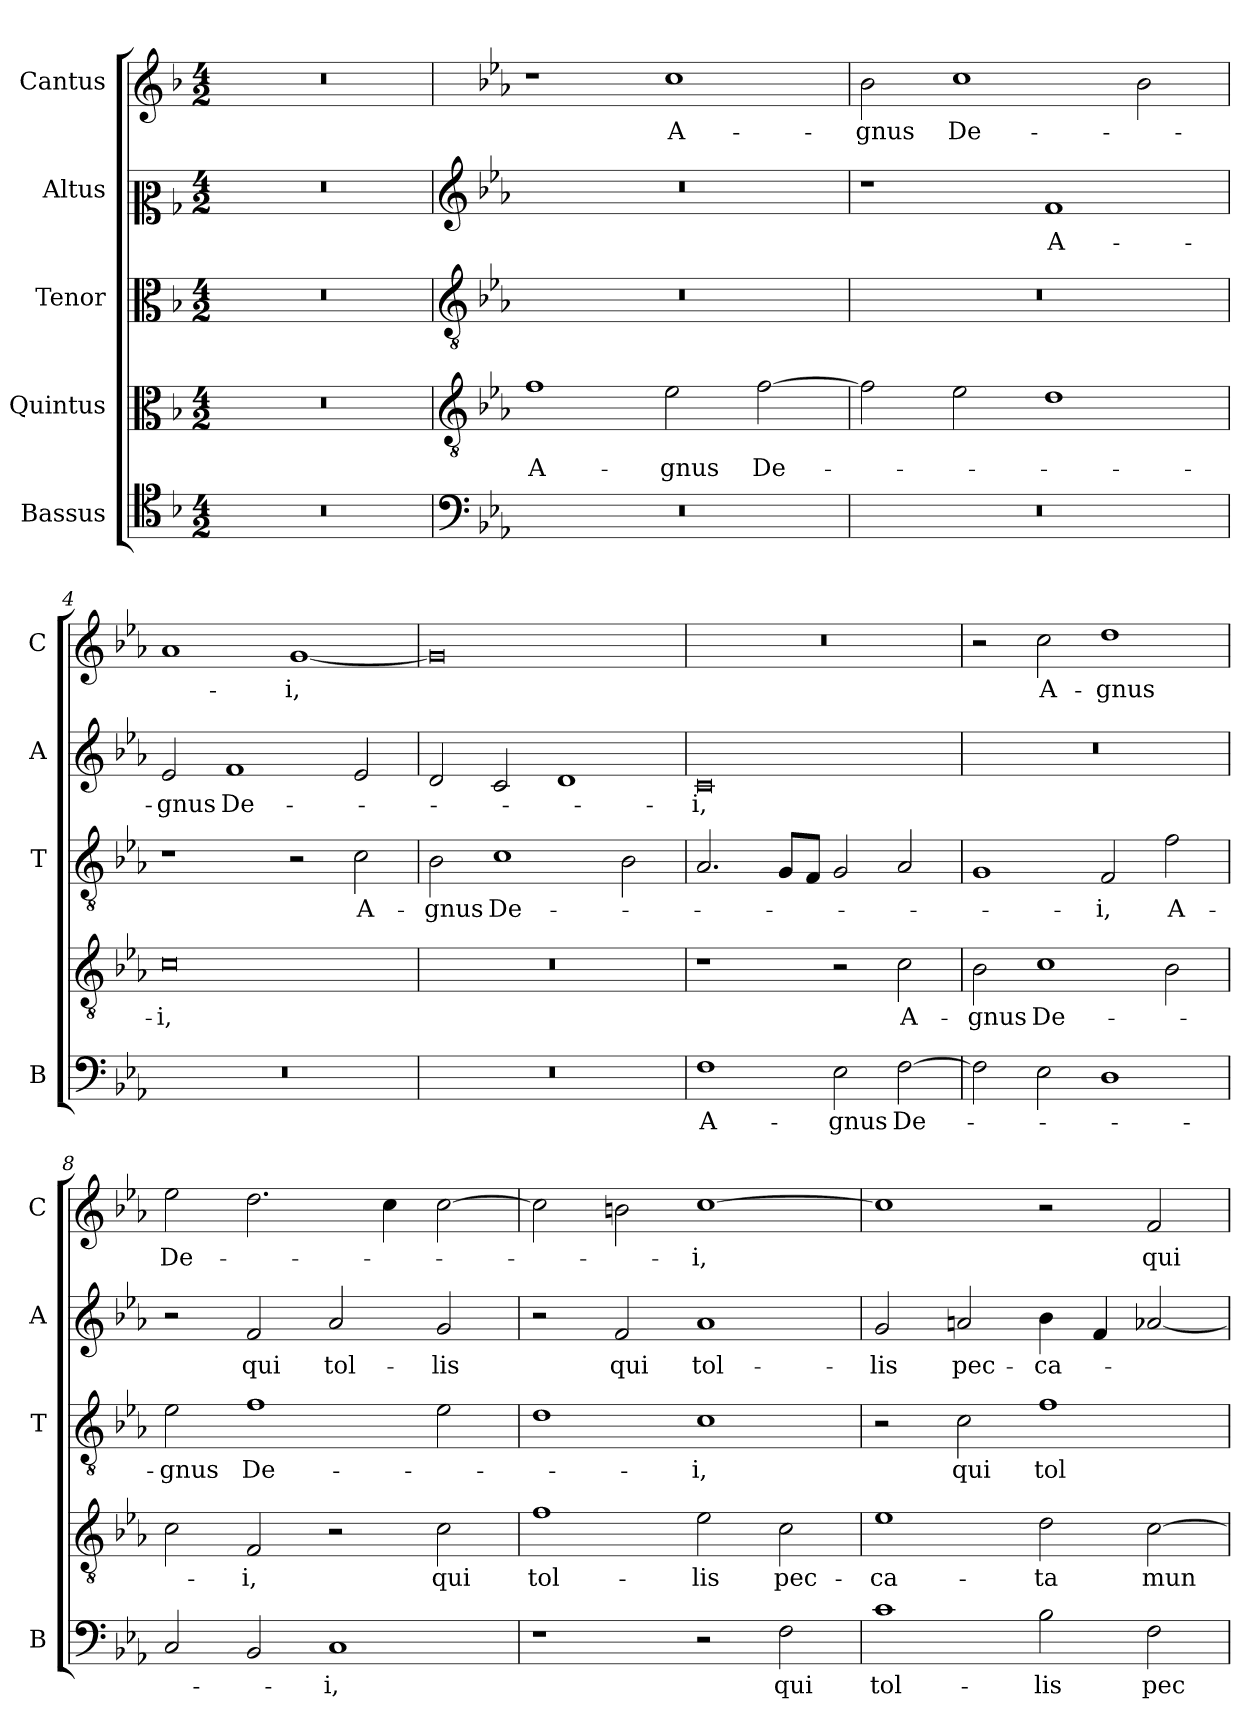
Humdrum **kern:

**kern	**text	**kern	**text	**kern	**text	**kern	**text	**kern	**text
*part5	*part5	*part4	*part4	*part3	*part3	*part2	*part2	*part1	*part1
*staff5	*staff5	*staff4	*staff4	*staff3	*staff3	*staff2	*staff2	*staff1	*staff1
*I"Bassus	*	*I"Quintus	*	*I"Tenor	*	*I"Altus	*	*I"Cantus	*
*I'B	*	*	*	*I'T	*	*I'A	*	*I'C	*
*clefC4	*	*clefC3	*	*clefC3	*	*clefC2	*	*clefG2	*
*k[b-]	*	*k[b-]	*	*k[b-]	*	*k[b-]	*	*k[b-]	*
*F:	*	*F:	*	*F:	*	*F:	*	*F:	*
*M4/2	*	*M4/2	*	*M4/2	*	*M4/2	*	*M4/2	*
=1	=1	=1	=1	=1	=1	=1	=1	=1	=1
0r	.	0r	.	0r	.	0r	.	0r	.
=2	=2	=2	=2	=2	=2	=2	=2	=2	=2
*clefF4	*	*clefGv2	*	*clefGv2	*	*clefG2	*	*	*
*k[b-e-a-]	*	*k[b-e-a-]	*	*k[b-e-a-]	*	*k[b-e-a-]	*	*k[b-e-a-]	*
*E-:	*	*E-:	*	*E-:	*	*E-:	*	*E-:	*
!	!	!	!LO:LY:b	!	!	!	!	!	!
0r	.	1f	A-	0r	.	0r	.	1r	.
!	!	!	!LO:LY:b	!	!	!	!	!	!LO:LY:b
.	.	2e-\	-gnus	.	.	.	.	1cc	A-
!	!	!	!LO:LY:b	!	!	!	!	!	!
.	.	[2f\	De-	.	.	.	.	.	.
=3	=3	=3	=3	=3	=3	=3	=3	=3	=3
!	!	!	!	!	!	!	!	!	!LO:LY:b
0r	.	2f\]	.	0r	.	1r	.	2b-\	-gnus
!	!	!	!	!	!	!	!	!	!LO:LY:b
.	.	2e-\	.	.	.	.	.	1cc	De-
!	!	!	!	!	!	!	!LO:LY:b	!	!
.	.	1d	.	.	.	1f	A-	.	.
.	.	.	.	.	.	.	.	2b-\	.
=4	=4	=4	=4	=4	=4	=4	=4	=4	=4
!	!	!	!LO:LY:b	!	!	!	!LO:LY:b	!	!
0r	.	0c	-i,	1r	.	2e-/	-gnus	1a-	.
!	!	!	!	!	!	!	!LO:LY:b	!	!
.	.	.	.	.	.	1f	De-	.	.
!	!	!	!	!	!	!	!	!	!LO:LY:b
.	.	.	.	2r	.	.	.	[1g	-i,
!	!	!	!	!	!LO:LY:b	!	!	!	!
.	.	.	.	2c\	A-	2e-/	.	.	.
=5	=5	=5	=5	=5	=5	=5	=5	=5	=5
!	!	!	!	!	!LO:LY:b	!	!	!	!
0r	.	0r	.	2B-\	-gnus	2d/	.	0g]	.
!	!	!	!	!	!LO:LY:b	!	!	!	!
.	.	.	.	1c	De-	2c/	.	.	.
.	.	.	.	.	.	1d	.	.	.
.	.	.	.	2B-\	.	.	.	.	.
!!LO:LB:g=z
=6	=6	=6	=6	=6	=6	=6	=6	=6	=6
!	!LO:LY:b	!	!	!	!	!	!LO:LY:b	!	!
1F	A-	1r	.	2.A-/	.	0c	-i,	0r	.
.	.	.	.	8G/L	.	.	.	.	.
.	.	.	.	8F/J	.	.	.	.	.
!	!LO:LY:b	!	!	!	!	!	!	!	!
2E-\	-gnus	2r	.	2G/	.	.	.	.	.
!	!LO:LY:b	!	!LO:LY:b	!	!	!	!	!	!
[2F\	De-	2c\	A-	2A-/	.	.	.	.	.
=7	=7	=7	=7	=7	=7	=7	=7	=7	=7
!	!	!	!LO:LY:b	!	!	!	!	!	!
2F\]	.	2B-\	-gnus	1G	.	0r	.	2r	.
!	!	!	!LO:LY:b	!	!	!	!	!	!LO:LY:b
2E-\	.	1c	De-	.	.	.	.	2cc\	A-
!	!	!	!	!	!LO:LY:b	!	!	!	!LO:LY:b
1D	.	.	.	2F/	-i,	.	.	1dd	-gnus
!	!	!	!	!	!LO:LY:b	!	!	!	!
.	.	2B-\	.	2f\	A-	.	.	.	.
=8	=8	=8	=8	=8	=8	=8	=8	=8	=8
!	!	!	!	!	!LO:LY:b	!	!	!	!LO:LY:b
2C/	.	2c\	.	2e-\	-gnus	2r	.	2ee-\	De-
!	!	!	!LO:LY:b	!	!LO:LY:b	!	!LO:LY:b	!	!
2BB-/	.	2F/	-i,	1f	De-	2f/	qui	2.dd\	.
!	!LO:LY:b	!	!	!	!	!	!LO:LY:b	!	!
1C	-i,	2r	.	.	.	2a-/	tol-	.	.
.	.	.	.	.	.	.	.	4cc\	.
!	!	!	!LO:LY:b	!	!	!	!LO:LY:b	!	!
.	.	2c\	qui	2e-\	.	2g/	-lis	[2cc\	.
=9	=9	=9	=9	=9	=9	=9	=9	=9	=9
!	!	!	!LO:LY:b	!	!	!	!	!	!
1r	.	1f	tol-	1d	.	2r	.	2cc\]	.
!	!	!	!	!	!	!	!LO:LY:b	!	!
.	.	.	.	.	.	2f/	qui	2bn\	.
!	!	!	!LO:LY:b	!	!LO:LY:b	!	!LO:LY:b	!	!LO:LY:b
2r	.	2e-\	-lis	1c	-i,	1a-	tol-	[1cc	-i,
!	!LO:LY:b	!	!LO:LY:b	!	!	!	!	!	!
2F\	qui	2c\	pec-	.	.	.	.	.	.
!!LO:PB:g=z
=10	=10	=10	=10	=10	=10	=10	=10	=10	=10
!	!LO:LY:b	!	!LO:LY:b	!	!	!	!LO:LY:b	!	!
1c	tol-	1e-	-ca-	2r	.	2g/	-lis	1cc]	.
!	!	!	!	!	!LO:LY:b	!	!LO:LY:b	!	!
.	.	.	.	2c\	qui	2an/	pec-	.	.
!	!LO:LY:b	!	!LO:LY:b	!	!LO:LY:b	!	!LO:LY:b	!	!
2B-\	-lis	2d\	-ta	1f	tol-	4b-\	-ca-	2r	.
.	.	.	.	.	.	4f/	.	.	.
!	!LO:LY:b	!	!LO:LY:b	!	!	!	!	!	!LO:LY:b
2F\	pec-	[2c\	mun-	.	.	[2a-X/	.	2f/	qui
=	=	=	=	=	=	=	=	=	=
*-	*-	*-	*-	*-	*-	*-	*-	*-	*-
